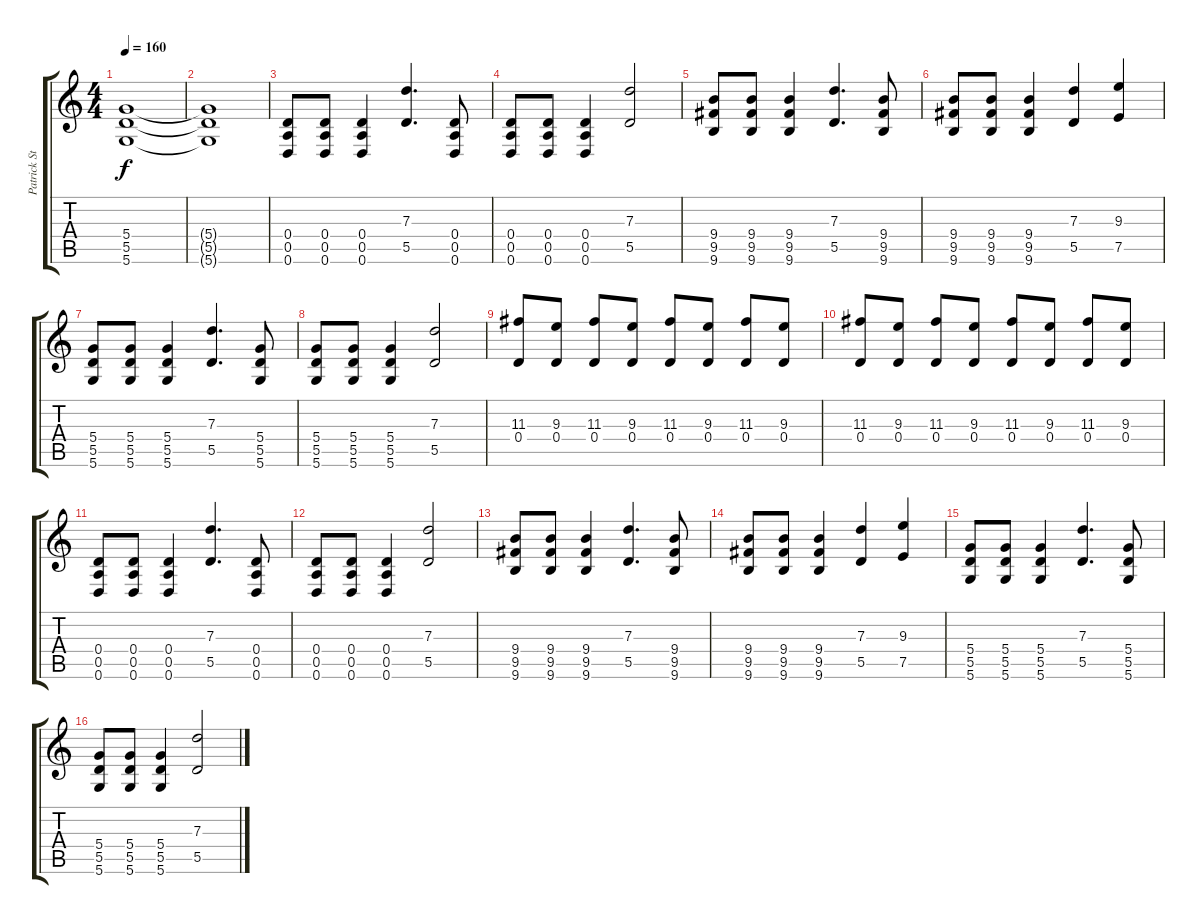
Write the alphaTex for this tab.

\track ("Patrick Stumph (Rythmn Guitar)" "Patrick St") {instrument overdrivenguitar}
\staff {score tabs}
\tuning (E4 B3 G3 D3 A2 D2) {hide}
\ts (4 4)
\tempo 160
\clef g2
\ks c
(5.4{t} 5.5{t} 5.6{t}).1{dy f} |
(5.4{t} 5.5{t} 5.6{t}).1 |
(0.4 0.5 0.6).8{balance 16} (0.4 0.5 0.6).8 (0.4 0.5 0.6).4 (7.3 5.5).4{d} (0.4 0.5 0.6).8 |
(0.4 0.5 0.6).8 (0.4 0.5 0.6).8 (0.4 0.5 0.6).4 (7.3 5.5).2 |
(9.4 9.5 9.6).8 (9.4 9.5 9.6).8 (9.4 9.5 9.6).4 (7.3 5.5).4{d} (9.4 9.5 9.6).8 |
(9.4 9.5 9.6).8 (9.4 9.5 9.6).8 (9.4 9.5 9.6).4 (7.3 5.5).4 (9.3 7.5).4 |
(5.4 5.5 5.6).8 (5.4 5.5 5.6).8 (5.4 5.5 5.6).4 (7.3 5.5).4{d} (5.4 5.5 5.6).8 |
(5.4 5.5 5.6).8 (5.4 5.5 5.6).8 (5.4 5.5 5.6).4 (7.3 5.5).2 |
(11.3 0.4).8 (9.3 0.4).8 (11.3 0.4).8 (9.3 0.4).8 (11.3 0.4).8 (9.3 0.4).8 (11.3 0.4).8 (9.3 0.4).8 |
(11.3 0.4).8 (9.3 0.4).8 (11.3 0.4).8 (9.3 0.4).8 (11.3 0.4).8 (9.3 0.4).8 (11.3 0.4).8 (9.3 0.4).8 |
(0.4 0.5 0.6).8 (0.4 0.5 0.6).8 (0.4 0.5 0.6).4 (7.3 5.5).4{d} (0.4 0.5 0.6).8 |
(0.4 0.5 0.6).8 (0.4 0.5 0.6).8 (0.4 0.5 0.6).4 (7.3 5.5).2 |
(9.4 9.5 9.6).8 (9.4 9.5 9.6).8 (9.4 9.5 9.6).4 (7.3 5.5).4{d} (9.4 9.5 9.6).8 |
(9.4 9.5 9.6).8 (9.4 9.5 9.6).8 (9.4 9.5 9.6).4 (7.3 5.5).4 (9.3 7.5).4 |
(5.4 5.5 5.6).8 (5.4 5.5 5.6).8 (5.4 5.5 5.6).4 (7.3 5.5).4{d} (5.4 5.5 5.6).8 |
(5.4 5.5 5.6).8 (5.4 5.5 5.6).8 (5.4 5.5 5.6).4 (7.3 5.5).2
